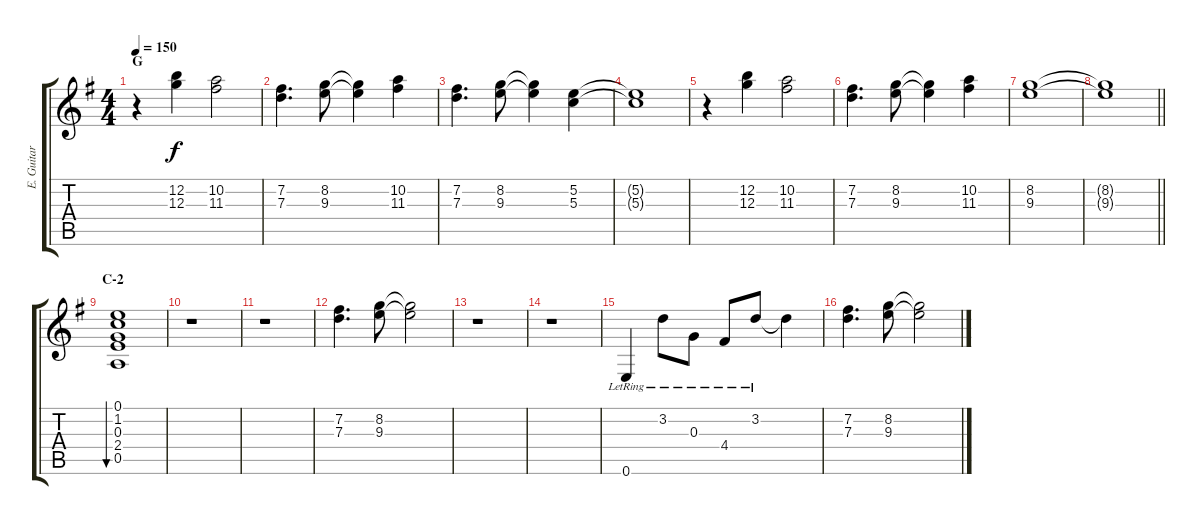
\track ("E. Guitar I" "E. Guitar ") {instrument electricguitarclean}
\staff {score tabs}
\tuning (E4 B3 G3 D3 A2 E2) {hide}
\ts (4 4)
\section ("" "G")
\tempo 150
\clef g2
\ks g
r.4{dy f} (12.2 12.3).4 (10.2 11.3).2 |
(7.2 7.3).4{d} (8.2 9.3).8 (8.2{t} 9.3{t}).4 (10.2 11.3).4 |
(7.2 7.3).4{d} (8.2 9.3).8 (8.2{t} 9.3{t}).4 (5.2 5.3).4 |
(5.2{t} 5.3{t}).1 |
r.4 (12.2 12.3).4 (10.2 11.3).2 |
(7.2 7.3).4{d} (8.2 9.3).8 (8.2{t} 9.3{t}).4 (10.2 11.3).4 |
(8.2 9.3).1 |
\barLineRight lightlight
(8.2{t} 9.3{t}).1 |
\section ("" "C-2")
(0.1 1.2 0.3 2.4 0.5).1{bu 240} |
r.1 |
r.1 |
(7.2 7.3).4{d} (8.2 9.3).8 (8.2{t} 9.3{t}).2 |
r.1 |
r.1 |
0.6{lr}.4 3.2{lr}.8 0.3{lr}.8 4.4{lr}.8 3.2{lr}.8 3.2{t}.4 |
(7.2 7.3).4{d} (8.2 9.3).8 (8.2{t} 9.3{t}).2
